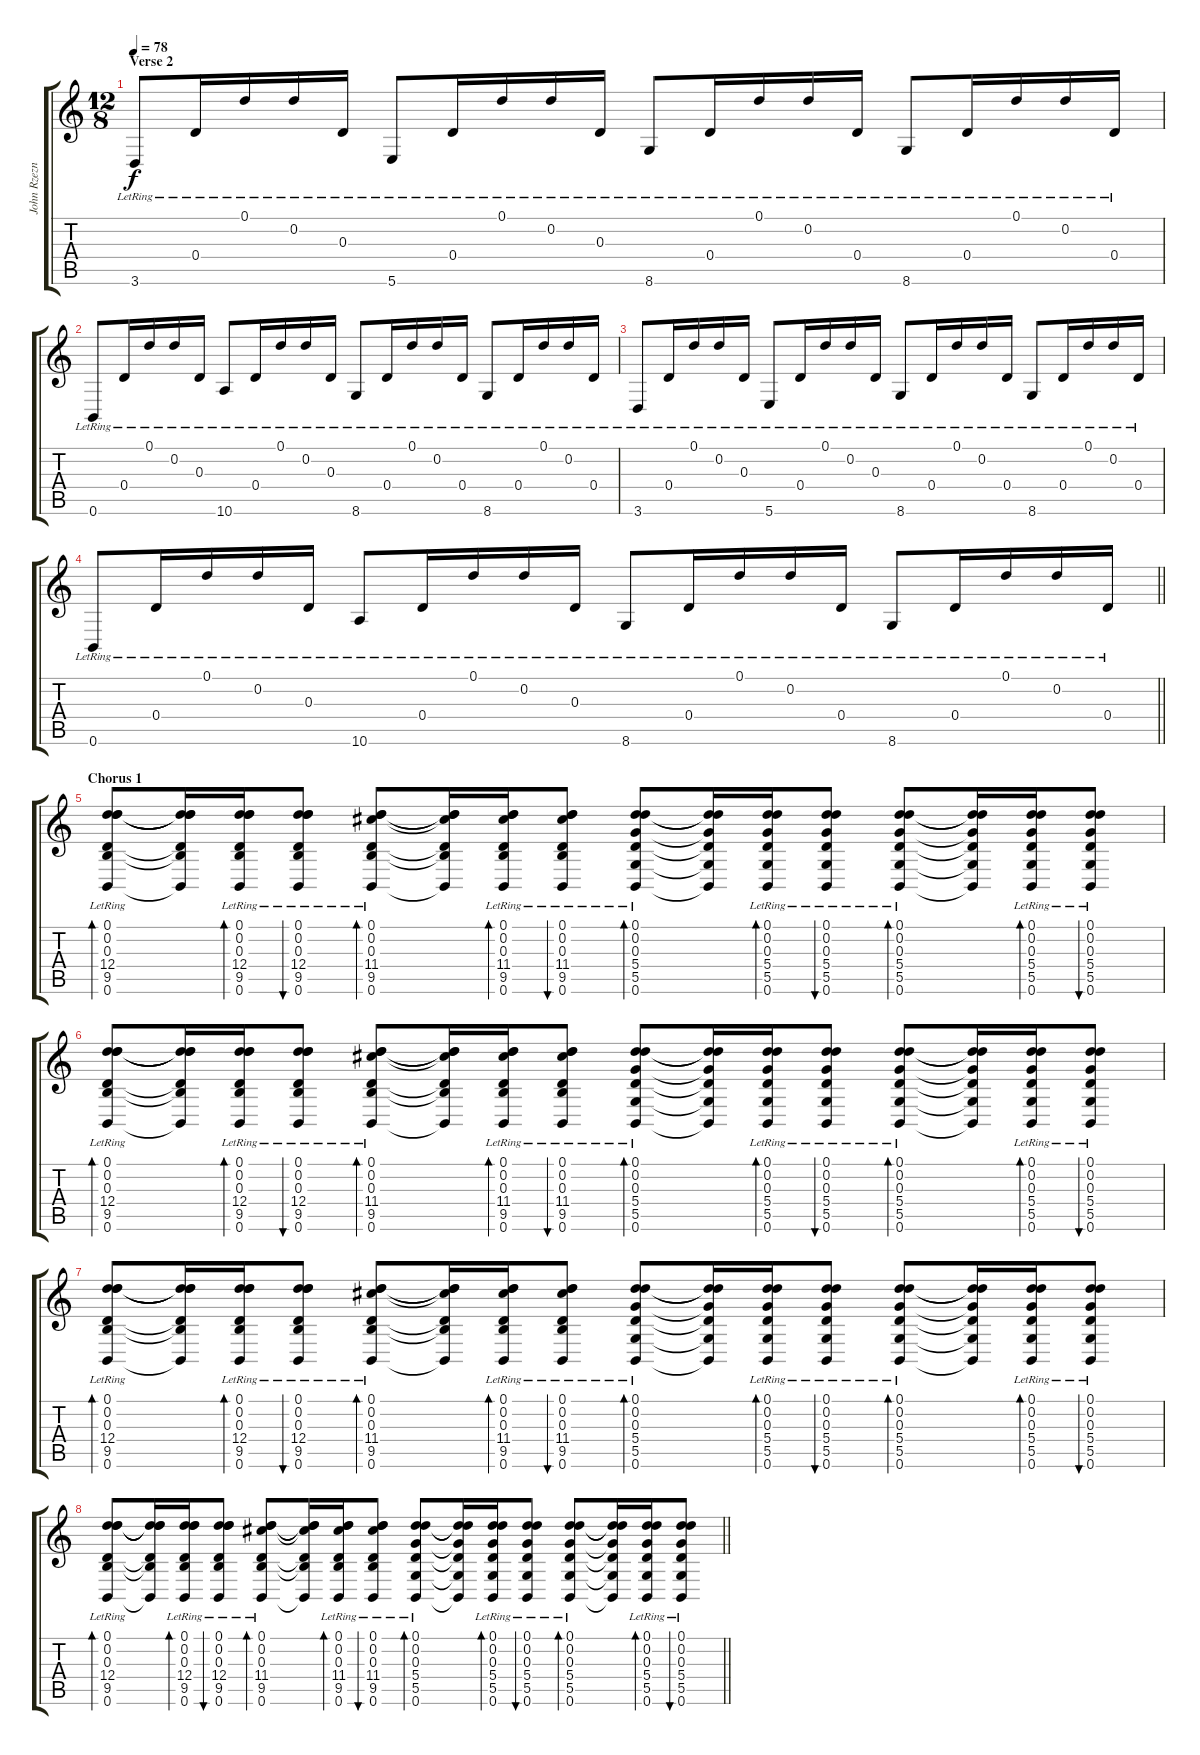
\track ("John Rzeznik (Ac. Guitar)" "John Rzezn") {instrument acousticguitarsteel}
\staff {score tabs}
\tuning (D4 D4 D3 D3 D2 B1) {hide}
\ts (12 8)
\section ("" "Verse 2")
\tempo 78
\clef g2
\ks c
3.6{lr}.8{dy f} 0.4{lr}.16 0.1{lr}.16 0.2{lr}.16 0.3{lr}.16 5.6{lr}.8 0.4{lr}.16 0.1{lr}.16 0.2{lr}.16 0.3{lr}.16 8.6{lr}.8 0.4{lr}.16 0.1{lr}.16 0.2{lr}.16 0.4{lr}.16 8.6{lr}.8 0.4{lr}.16 0.1{lr}.16 0.2{lr}.16 0.4{lr}.16 |
0.6{lr}.8 0.4{lr}.16 0.1{lr}.16 0.2{lr}.16 0.3{lr}.16 10.6{lr}.8 0.4{lr}.16 0.1{lr}.16 0.2{lr}.16 0.3{lr}.16 8.6{lr}.8 0.4{lr}.16 0.1{lr}.16 0.2{lr}.16 0.4{lr}.16 8.6{lr}.8 0.4{lr}.16 0.1{lr}.16 0.2{lr}.16 0.4{lr}.16 |
3.6{lr}.8 0.4{lr}.16 0.1{lr}.16 0.2{lr}.16 0.3{lr}.16 5.6{lr}.8 0.4{lr}.16 0.1{lr}.16 0.2{lr}.16 0.3{lr}.16 8.6{lr}.8 0.4{lr}.16 0.1{lr}.16 0.2{lr}.16 0.4{lr}.16 8.6{lr}.8 0.4{lr}.16 0.1{lr}.16 0.2{lr}.16 0.4{lr}.16 |
\barLineRight lightlight
0.6{lr}.8 0.4{lr}.16 0.1{lr}.16 0.2{lr}.16 0.3{lr}.16 10.6{lr}.8 0.4{lr}.16 0.1{lr}.16 0.2{lr}.16 0.3{lr}.16 8.6{lr}.8 0.4{lr}.16 0.1{lr}.16 0.2{lr}.16 0.4{lr}.16 8.6{lr}.8 0.4{lr}.16 0.1{lr}.16 0.2{lr}.16 0.4{lr}.16 |
\section ("" "Chorus 1")
(0.1{lr} 0.2{lr} 0.3{lr} 12.4{lr} 9.5{lr} 0.6{lr}).8{bd 30} (0.1{t} 0.2{t} 0.3{t} 12.4{t} 9.5{t} 0.6{t}).16 (0.1{lr} 0.2{lr} 0.3{lr} 12.4{lr} 9.5{lr} 0.6{lr}).16{bd 30} (0.1{lr} 0.2{lr} 0.3{lr} 12.4{lr} 9.5{lr} 0.6{lr}).8{bu 30} (0.1{lr} 0.2{lr} 0.3{lr} 11.4{lr} 9.5{lr} 0.6{lr}).8{bd 30} (0.1{t} 0.2{t} 0.3{t} 11.4{t} 9.5{t} 0.6{t}).16 (0.1{lr} 0.2{lr} 0.3{lr} 11.4{lr} 9.5{lr} 0.6{lr}).16{bd 30} (0.1{lr} 0.2{lr} 0.3{lr} 11.4{lr} 9.5{lr} 0.6{lr}).8{bu 30} (0.1{lr} 0.2{lr} 0.3{lr} 5.4{lr} 5.5{lr} 0.6{lr}).8{bd 30} (0.1{t} 0.2{t} 0.3{t} 5.4{t} 5.5{t} 0.6{t}).16 (0.1{lr} 0.2{lr} 0.3{lr} 5.4{lr} 5.5{lr} 0.6{lr}).16{bd 30} (0.1{lr} 0.2{lr} 0.3{lr} 5.4{lr} 5.5{lr} 0.6{lr}).8{bu 30} (0.1{lr} 0.2{lr} 0.3{lr} 5.4{lr} 5.5{lr} 0.6{lr}).8{bd 30} (0.1{t} 0.2{t} 0.3{t} 5.4{t} 5.5{t} 0.6{t}).16 (0.1{lr} 0.2{lr} 0.3{lr} 5.4{lr} 5.5{lr} 0.6{lr}).16{bd 30} (0.1{lr} 0.2{lr} 0.3{lr} 5.4{lr} 5.5{lr} 0.6{lr}).8{bu 30} |
(0.1{lr} 0.2{lr} 0.3{lr} 12.4{lr} 9.5{lr} 0.6{lr}).8{bd 30} (0.1{t} 0.2{t} 0.3{t} 12.4{t} 9.5{t} 0.6{t}).16 (0.1{lr} 0.2{lr} 0.3{lr} 12.4{lr} 9.5{lr} 0.6{lr}).16{bd 30} (0.1{lr} 0.2{lr} 0.3{lr} 12.4{lr} 9.5{lr} 0.6{lr}).8{bu 30} (0.1{lr} 0.2{lr} 0.3{lr} 11.4{lr} 9.5{lr} 0.6{lr}).8{bd 30} (0.1{t} 0.2{t} 0.3{t} 11.4{t} 9.5{t} 0.6{t}).16 (0.1{lr} 0.2{lr} 0.3{lr} 11.4{lr} 9.5{lr} 0.6{lr}).16{bd 30} (0.1{lr} 0.2{lr} 0.3{lr} 11.4{lr} 9.5{lr} 0.6{lr}).8{bu 30} (0.1{lr} 0.2{lr} 0.3{lr} 5.4{lr} 5.5{lr} 0.6{lr}).8{bd 30} (0.1{t} 0.2{t} 0.3{t} 5.4{t} 5.5{t} 0.6{t}).16 (0.1{lr} 0.2{lr} 0.3{lr} 5.4{lr} 5.5{lr} 0.6{lr}).16{bd 30} (0.1{lr} 0.2{lr} 0.3{lr} 5.4{lr} 5.5{lr} 0.6{lr}).8{bu 30} (0.1{lr} 0.2{lr} 0.3{lr} 5.4{lr} 5.5{lr} 0.6{lr}).8{bd 30} (0.1{t} 0.2{t} 0.3{t} 5.4{t} 5.5{t} 0.6{t}).16 (0.1{lr} 0.2{lr} 0.3{lr} 5.4{lr} 5.5{lr} 0.6{lr}).16{bd 30} (0.1{lr} 0.2{lr} 0.3{lr} 5.4{lr} 5.5{lr} 0.6{lr}).8{bu 30} |
(0.1{lr} 0.2{lr} 0.3{lr} 12.4{lr} 9.5{lr} 0.6{lr}).8{bd 30} (0.1{t} 0.2{t} 0.3{t} 12.4{t} 9.5{t} 0.6{t}).16 (0.1{lr} 0.2{lr} 0.3{lr} 12.4{lr} 9.5{lr} 0.6{lr}).16{bd 30} (0.1{lr} 0.2{lr} 0.3{lr} 12.4{lr} 9.5{lr} 0.6{lr}).8{bu 30} (0.1{lr} 0.2{lr} 0.3{lr} 11.4{lr} 9.5{lr} 0.6{lr}).8{bd 30} (0.1{t} 0.2{t} 0.3{t} 11.4{t} 9.5{t} 0.6{t}).16 (0.1{lr} 0.2{lr} 0.3{lr} 11.4{lr} 9.5{lr} 0.6{lr}).16{bd 30} (0.1{lr} 0.2{lr} 0.3{lr} 11.4{lr} 9.5{lr} 0.6{lr}).8{bu 30} (0.1{lr} 0.2{lr} 0.3{lr} 5.4{lr} 5.5{lr} 0.6{lr}).8{bd 30} (0.1{t} 0.2{t} 0.3{t} 5.4{t} 5.5{t} 0.6{t}).16 (0.1{lr} 0.2{lr} 0.3{lr} 5.4{lr} 5.5{lr} 0.6{lr}).16{bd 30} (0.1{lr} 0.2{lr} 0.3{lr} 5.4{lr} 5.5{lr} 0.6{lr}).8{bu 30} (0.1{lr} 0.2{lr} 0.3{lr} 5.4{lr} 5.5{lr} 0.6{lr}).8{bd 30} (0.1{t} 0.2{t} 0.3{t} 5.4{t} 5.5{t} 0.6{t}).16 (0.1{lr} 0.2{lr} 0.3{lr} 5.4{lr} 5.5{lr} 0.6{lr}).16{bd 30} (0.1{lr} 0.2{lr} 0.3{lr} 5.4{lr} 5.5{lr} 0.6{lr}).8{bu 30} |
\barLineRight lightlight
(0.1{lr} 0.2{lr} 0.3{lr} 12.4{lr} 9.5{lr} 0.6{lr}).8{bd 30} (0.1{t} 0.2{t} 0.3{t} 12.4{t} 9.5{t} 0.6{t}).16 (0.1{lr} 0.2{lr} 0.3{lr} 12.4{lr} 9.5{lr} 0.6{lr}).16{bd 30} (0.1{lr} 0.2{lr} 0.3{lr} 12.4{lr} 9.5{lr} 0.6{lr}).8{bu 30} (0.1{lr} 0.2{lr} 0.3{lr} 11.4{lr} 9.5{lr} 0.6{lr}).8{bd 30} (0.1{t} 0.2{t} 0.3{t} 11.4{t} 9.5{t} 0.6{t}).16 (0.1{lr} 0.2{lr} 0.3{lr} 11.4{lr} 9.5{lr} 0.6{lr}).16{bd 30} (0.1{lr} 0.2{lr} 0.3{lr} 11.4{lr} 9.5{lr} 0.6{lr}).8{bu 30} (0.1{lr} 0.2{lr} 0.3{lr} 5.4{lr} 5.5{lr} 0.6{lr}).8{bd 30} (0.1{t} 0.2{t} 0.3{t} 5.4{t} 5.5{t} 0.6{t}).16 (0.1{lr} 0.2{lr} 0.3{lr} 5.4{lr} 5.5{lr} 0.6{lr}).16{bd 30} (0.1{lr} 0.2{lr} 0.3{lr} 5.4{lr} 5.5{lr} 0.6{lr}).8{bu 30} (0.1{lr} 0.2{lr} 0.3{lr} 5.4{lr} 5.5{lr} 0.6{lr}).8{bd 30} (0.1{t} 0.2{t} 0.3{t} 5.4{t} 5.5{t} 0.6{t}).16 (0.1{lr} 0.2{lr} 0.3{lr} 5.4{lr} 5.5{lr} 0.6{lr}).16{bd 30} (0.1{lr} 0.2{lr} 0.3{lr} 5.4{lr} 5.5{lr} 0.6{lr}).8{bu 30}
